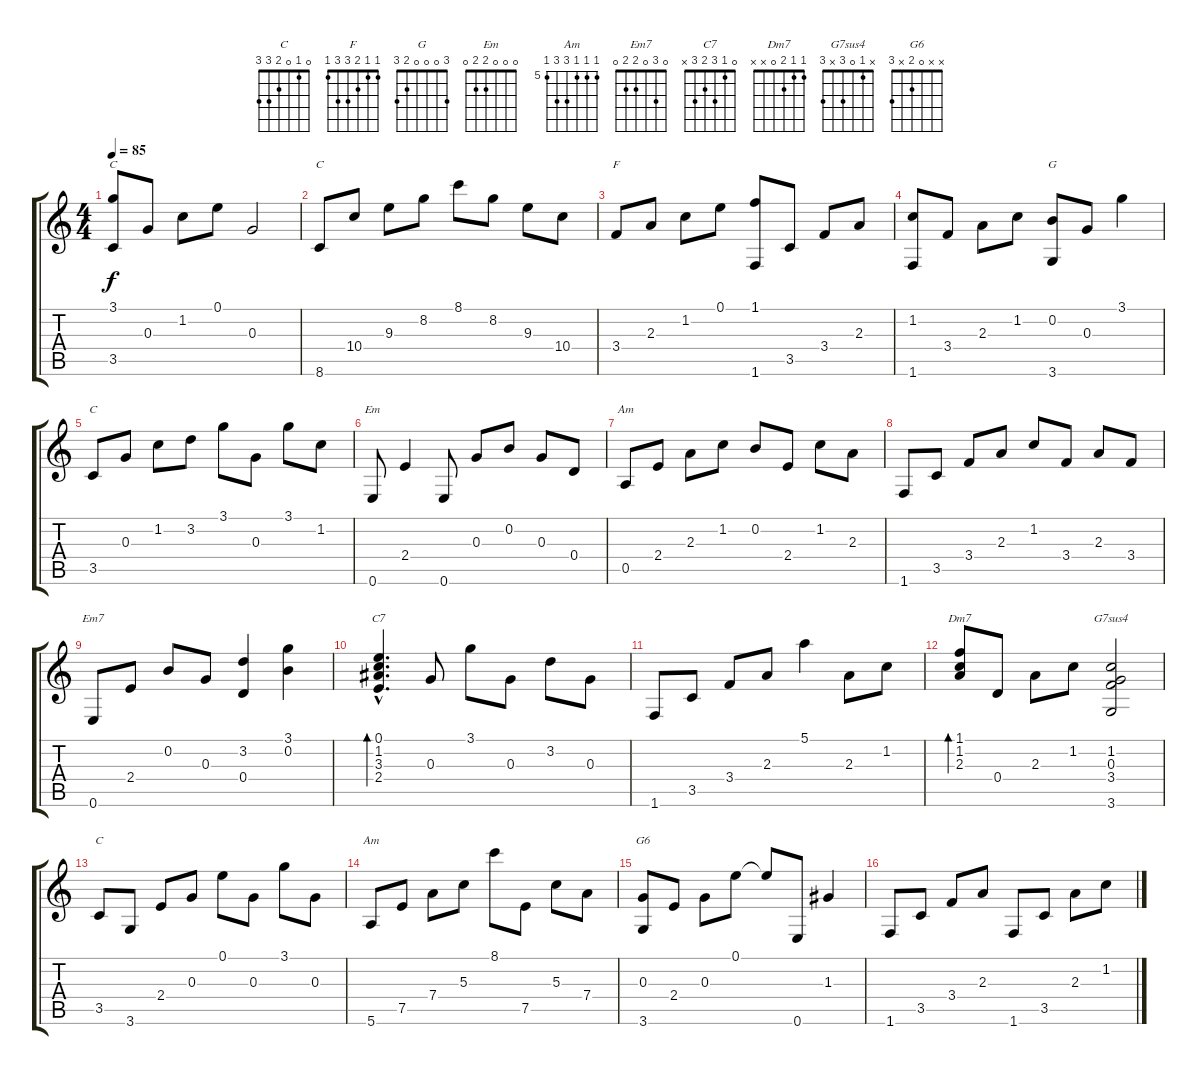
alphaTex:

\track "" {instrument acousticguitarnylon}
\staff {score tabs}
\tuning (E4 B3 G3 D3 A2 E2) {hide}
\chord ("C" x 1 x 2 3 x)
\chord ("C" 8 x 9 10 10 8) {firstfret 8}
\chord ("F" 1 1 2 3 3 1)
\chord ("G" 3 0 0 0 2 3)
\chord ("C" 0 1 0 2 3 x)
\chord ("Em" 0 0 0 2 2 0)
\chord ("Am" 0 1 2 2 0 x)
\chord ("Em7" 0 3 0 2 2 0)
\chord ("C7" 0 1 3 2 3 x)
\chord ("Dm7" 1 1 2 0 x x)
\chord ("G7sus4" x 1 0 3 x 3)
\chord ("C" 0 1 0 2 3 3)
\chord ("Am" 5 5 5 7 7 5) {firstfret 5}
\chord ("G6" x x 0 2 x 3)
\ts (4 4)
\tempo 85
\clef g2
\ks c
(3.1 3.5).8{ch "C" dy f} 0.3.8 1.2.8 0.1.8 0.3.2 |
8.6.8{ch "C"} 10.4.8 9.3.8 8.2.8 8.1.8 8.2.8 9.3.8 10.4.8 |
3.4.8{ch "F"} 2.3.8 1.2.8 0.1.8 (1.1 1.6).8 3.5.8 3.4.8 2.3.8 |
(1.2 1.6).8 3.4.8 2.3.8 1.2.8 (0.2 3.6).8{ch "G"} 0.3.8 3.1.4 |
3.5.8{ch "C"} 0.3.8 1.2.8 3.2.8 3.1.8 0.3.8 3.1.8 1.2.8 |
0.6.8{ch "Em"} 2.4.4 0.6.8 0.3.8 0.2.8 0.3.8 0.4.8 |
0.5.8{ch "Am"} 2.4.8 2.3.8 1.2.8 0.2.8 2.4.8 1.2.8 2.3.8 |
1.6.8 3.5.8 3.4.8 2.3.8 1.2.8 3.4.8 2.3.8 3.4.8 |
0.6.8{ch "Em7"} 2.4.8 0.2.8 0.3.8 (3.2 0.4).4 (3.1 0.2).4 |
(0.1{hac} 1.2{hac} 3.3{hac} 2.4{hac}).4{d bd 240 ch "C7"} 0.3.8 3.1.8 0.3.8 3.2.8 0.3.8 |
1.6.8 3.5.8 3.4.8 2.3.8 5.1.4 2.3.8 1.2.8 |
(1.1 1.2 2.3).8{bd 240 ch "Dm7"} 0.4.8 2.3.8 1.2.8 (1.2 0.3 3.4 3.6).2{ch "G7sus4"} |
3.5.8{ch "C"} 3.6.8 2.4.8 0.3.8 0.1.8 0.3.8 3.1.8 0.3.8 |
5.6.8{ch "Am"} 7.5.8 7.4.8 5.3.8 8.1.8 7.5.8 5.3.8 7.4.8 |
(0.3 3.6).8{ch "G6"} 2.4.8 0.3.8 0.1.8 0.1{t}.8 0.6.8 1.3.4 |
1.6.8 3.5.8 3.4.8 2.3.8 1.6.8 3.5.8 2.3.8 1.2.8
